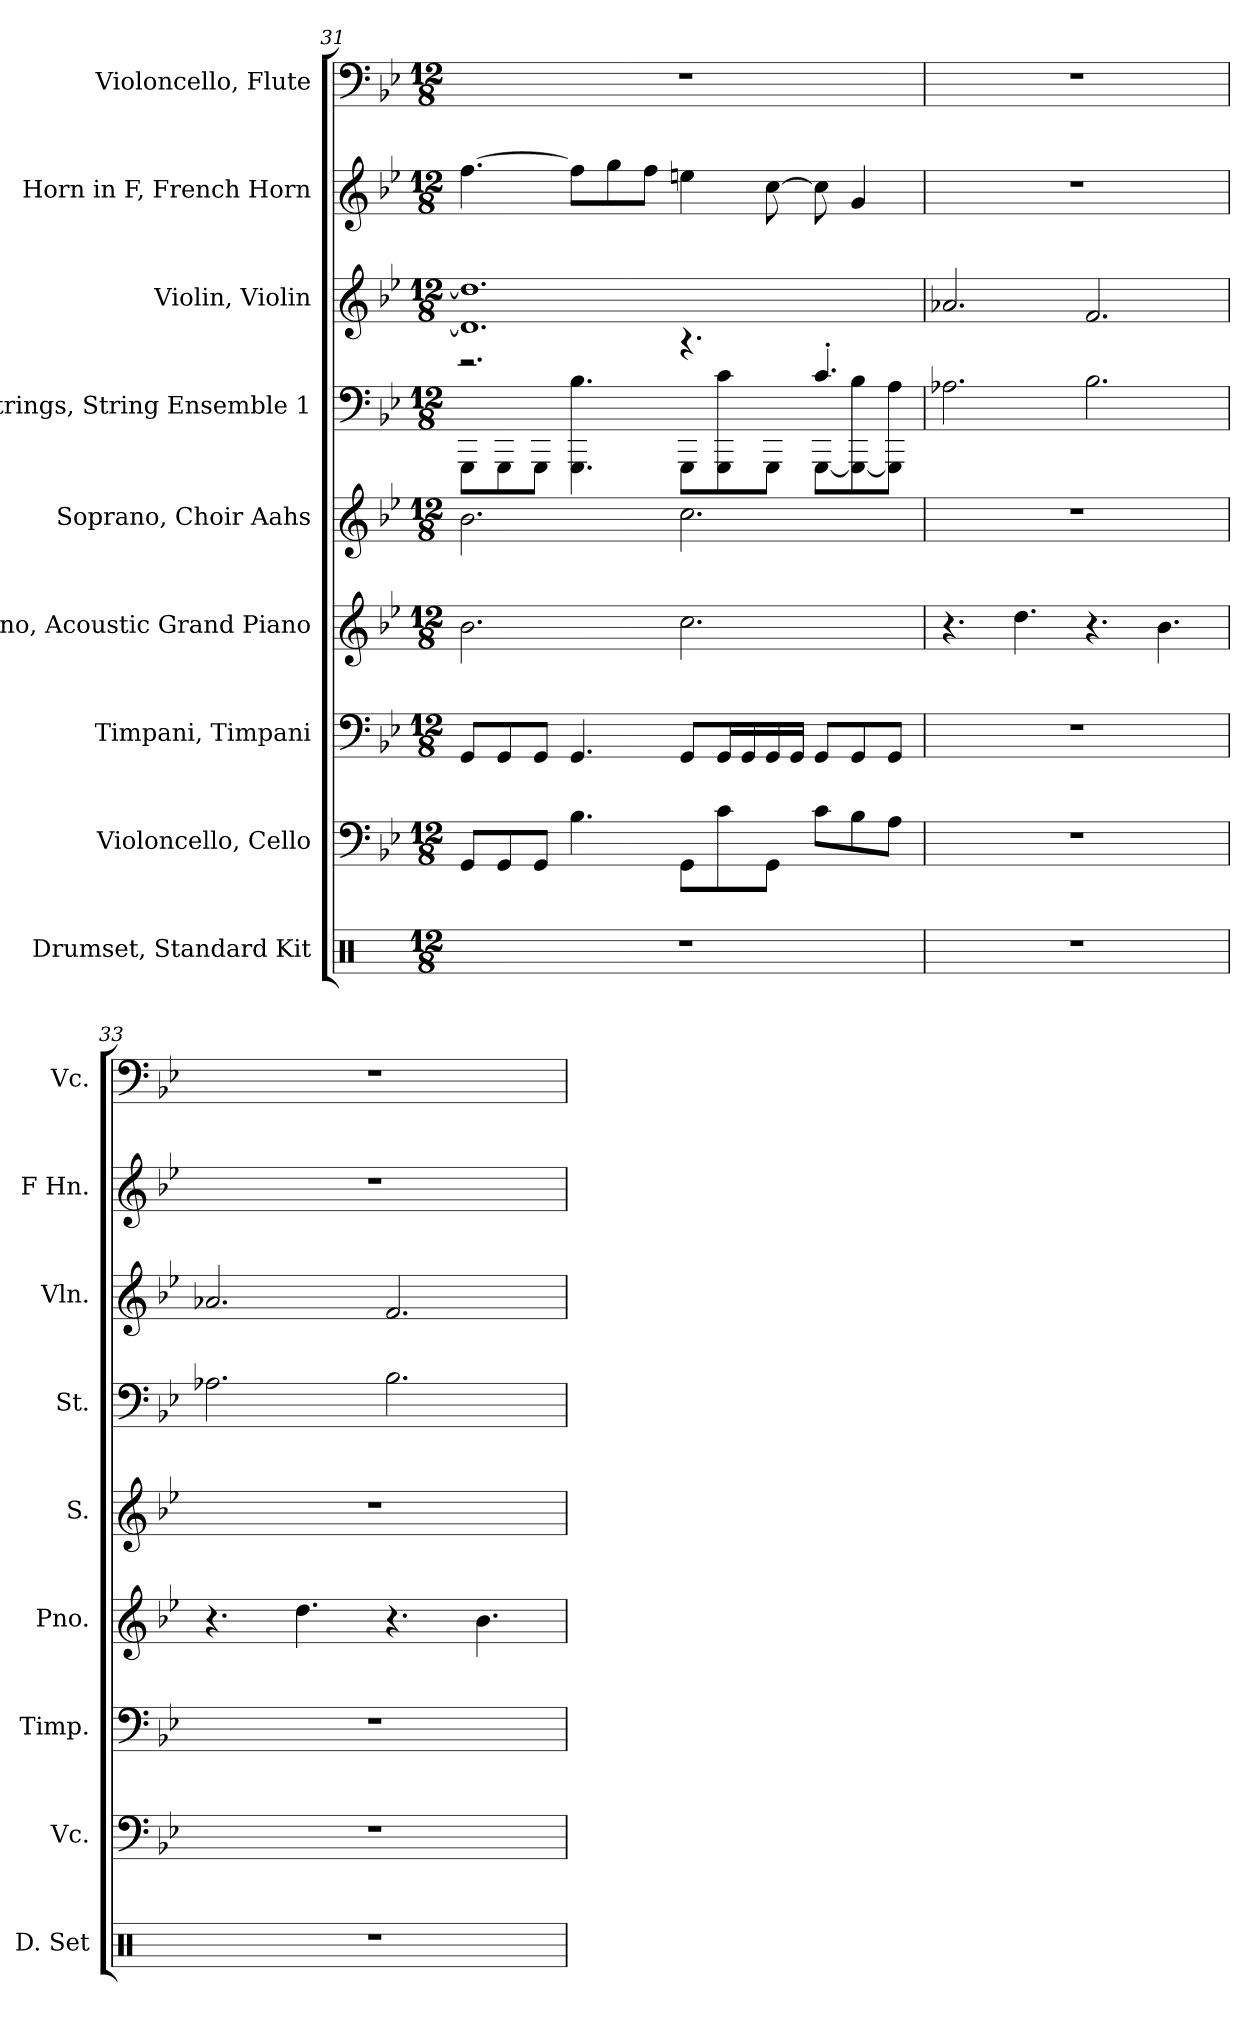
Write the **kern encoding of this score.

**kern	**kern	**kern	**kern	**kern	**kern	**kern	**kern	**kern
*part9	*part8	*part7	*part6	*part5	*part4	*part3	*part2	*part1
*staff9	*staff8	*staff7	*staff6	*staff5	*staff4	*staff3	*staff2	*staff1
*I"Drumset, Standard Kit	*I"Violoncello, Cello	*I"Timpani, Timpani	*I"Piano, Acoustic Grand Piano	*I"Soprano, Choir Aahs	*I"Strings, String Ensemble 1	*I"Violin, Violin	*I"Horn in F, French Horn	*I"Violoncello, Flute
*I'D. Set	*I'Vc.	*I'Timp.	*I'Pno.	*I'S.	*I'St.	*I'Vln.	*I'F Hn.	*I'Vc.
*clefX	*clefF4	*clefF4	*clefG2	*clefG2	*clefF4	*clefG2	*clefG2	*clefF4
*	*	*	*	*	*	*	*ITrd4c7	*
*k[]	*k[b-e-]	*k[b-e-]	*k[b-e-]	*k[b-e-]	*k[b-e-]	*k[b-e-]	*k[b-e-a-]	*k[b-e-]
*M12/8	*M12/8	*M12/8	*M12/8	*M12/8	*M12/8	*M12/8	*M12/8	*M12/8
=31	=31	=31	=31	=31	=31	=31	=31	=31
*	*	*	*	*	*^	*	*	*
1.r	8GG/L	8GG/L	2.b-\	2.b-\	2.r	8GGG\L	1.d] 1.dd]	[4.b-\	1.r
.	8GG/	8GG/	.	.	.	8GGG\	.	.	.
.	8GG/J	8GG/J	.	.	.	8GGG\J	.	.	.
.	4.B-\	4.GG/	.	.	.	4.GGG\ 4.B-\	.	8b-\L]	.
.	.	.	.	.	.	.	.	8cc\	.
.	.	.	.	.	.	.	.	8b-\J	.
.	8GG\L	8GG/L	2.cc\	2.cc\	4.r	8GGG\L	.	4an\	.
.	8c\	16GG/L	.	.	.	8GGG\ 8c\	.	.	.
.	.	16GG/	.	.	.	.	.	.	.
.	8GG\J	16GG/	.	.	.	8GGG\J	.	[8f\	.
.	.	16GG/JJ	.	.	.	.	.	.	.
.	8c\L	8GG/L	.	.	4.c'/	[8GGG\L	.	8f\]	.
.	8B-\	8GG/	.	.	.	8GGG\_ 8B-\	.	4c/	.
.	8A\J	8GG/J	.	.	.	8GGG\] 8A\J	.	.	.
*	*	*	*	*	*v	*v	*	*	*
=32	=32	=32	=32	=32	=32	=32	=32	=32
1.r	1.r	1.r	4.r	1.r	2.A-X\	2.a-X/	1.r	1.r
.	.	.	4.dd\	.	.	.	.	.
.	.	.	4.r	.	2.B-\	2.f/	.	.
.	.	.	4.b-\	.	.	.	.	.
!!LO:PB:g=z
=33	=33	=33	=33	=33	=33	=33	=33	=33
1.r	1.r	1.r	4.r	1.r	2.A-X\	2.a-X/	1.r	1.r
.	.	.	4.dd\	.	.	.	.	.
.	.	.	4.r	.	2.B-\	2.f/	.	.
.	.	.	4.b-\	.	.	.	.	.
=	=	=	=	=	=	=	=	=
*-	*-	*-	*-	*-	*-	*-	*-	*-
